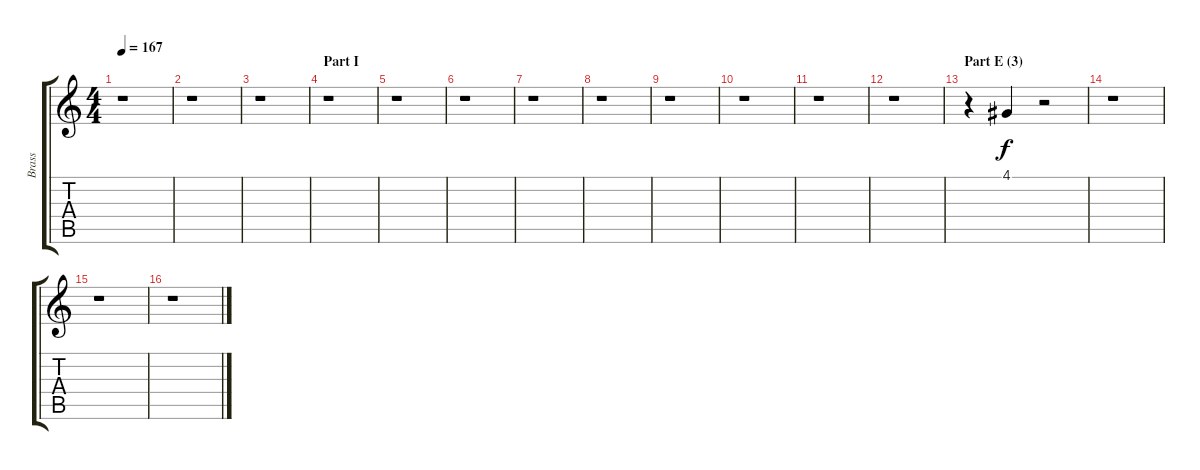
\track ("Brass" "Brass") {mute instrument brasssection}
\staff {score tabs}
\tuning (E4 B3 G3 D3 A2 E2) {hide}
\ts (4 4)
\tempo 167
\clef g2
\ks c
r.1{dy f} |
r.1 |
r.1 |
\section ("" "Part I")
r.1 |
r.1 |
r.1 |
r.1 |
r.1 |
r.1 |
r.1 |
r.1 |
r.1 |
\section ("" "Part E (3)")
r.4 4.1.4 r.2 |
r.1 |
r.1 |
r.1
